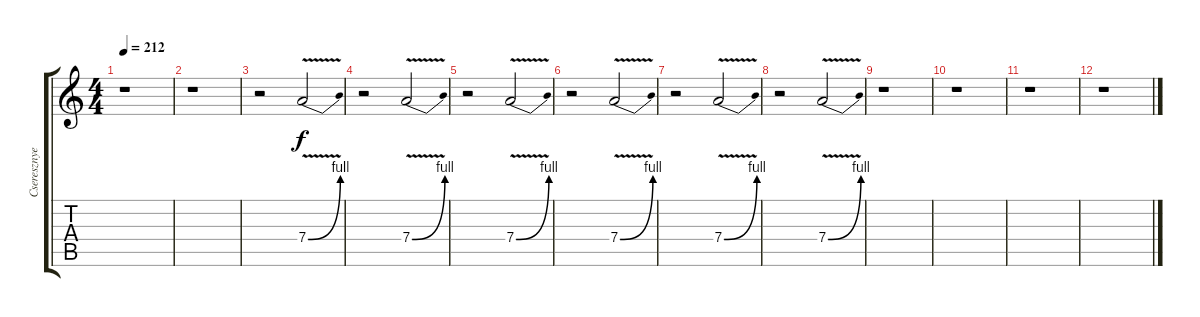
\track ("Cseresznye díszítés" "Cseresznye") {instrument distortionguitar}
\staff {score tabs}
\tuning (E4 B3 G3 D3 A2 E2) {hide}
\ts (4 4)
\tempo 212
\clef g2
\ks c
r.1{dy f} |
r.1 |
r.2 7.4{be (bend 0 0 60 4) v}.2 |
r.2 7.4{be (bend 0 0 60 4) v}.2 |
r.2 7.4{be (bend 0 0 60 4) v}.2 |
r.2 7.4{be (bend 0 0 60 4) v}.2 |
r.2 7.4{be (bend 0 0 60 4) v}.2 |
r.2 7.4{be (bend 0 0 60 4) v}.2 |
r.1 |
r.1 |
r.1 |
r.1
